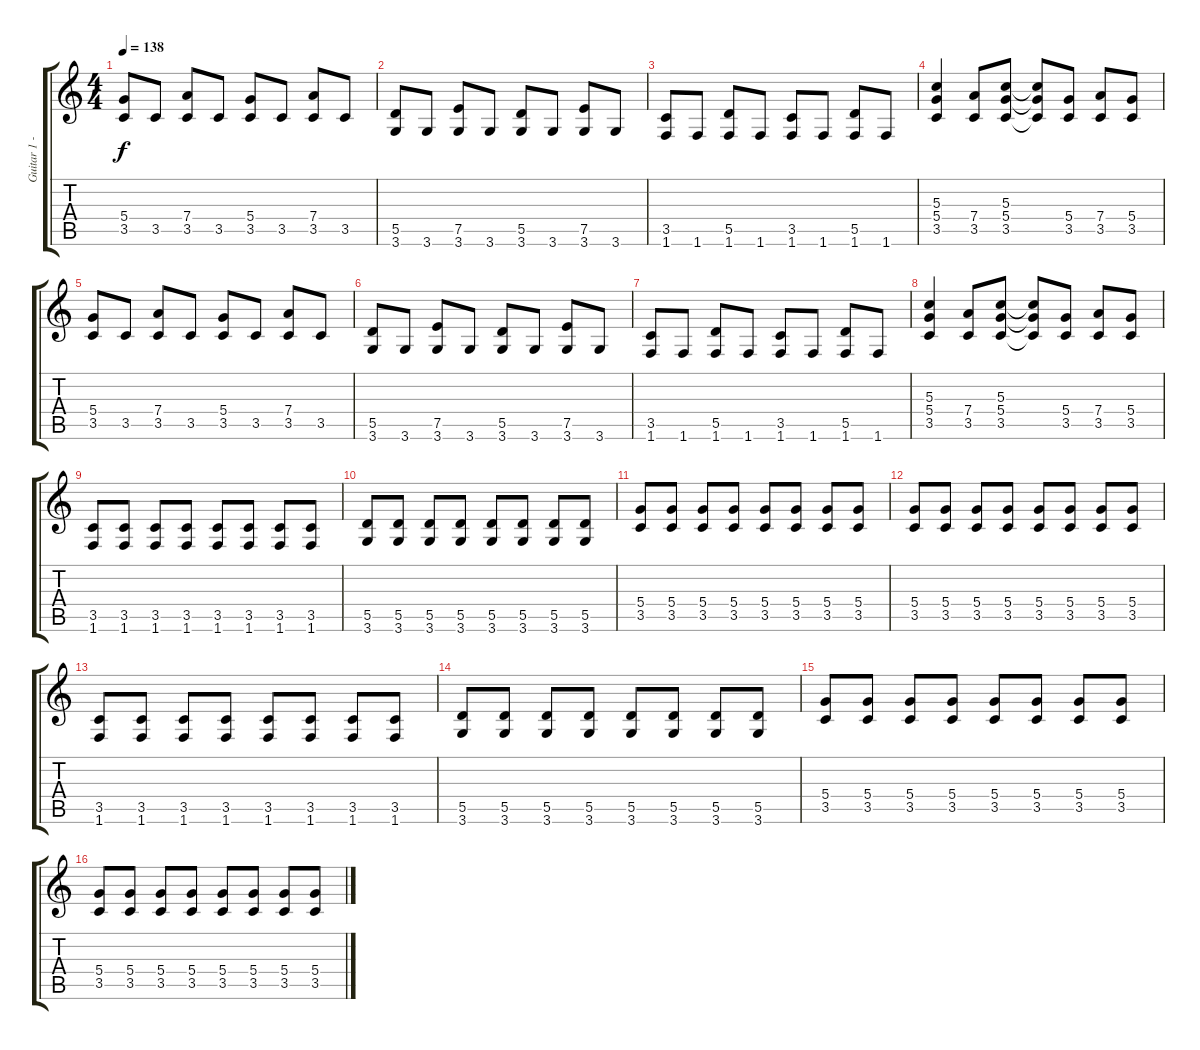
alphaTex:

\track ("Guitar 1 - Lead" "Guitar 1 -") {instrument overdrivenguitar}
\staff {score tabs}
\tuning (E4 B3 G3 D3 A2 E2) {hide}
\ts (4 4)
\tempo 138
\clef g2
\ks c
(5.4 3.5).8{dy f} 3.5.8 (7.4 3.5).8 3.5.8 (5.4 3.5).8 3.5.8 (7.4 3.5).8 3.5.8 |
(5.5 3.6).8 3.6.8 (7.5 3.6).8 3.6.8 (5.5 3.6).8 3.6.8 (7.5 3.6).8 3.6.8 |
(3.5 1.6).8 1.6.8 (5.5 1.6).8 1.6.8 (3.5 1.6).8 1.6.8 (5.5 1.6).8 1.6.8 |
(5.3 5.4 3.5).4 (7.4 3.5).8 (5.3 5.4 3.5).8 (5.3{t} 5.4{t} 3.5{t}).8 (5.4 3.5).8 (7.4 3.5).8 (5.4 3.5).8 |
(5.4 3.5).8 3.5.8 (7.4 3.5).8 3.5.8 (5.4 3.5).8 3.5.8 (7.4 3.5).8 3.5.8 |
(5.5 3.6).8 3.6.8 (7.5 3.6).8 3.6.8 (5.5 3.6).8 3.6.8 (7.5 3.6).8 3.6.8 |
(3.5 1.6).8 1.6.8 (5.5 1.6).8 1.6.8 (3.5 1.6).8 1.6.8 (5.5 1.6).8 1.6.8 |
(5.3 5.4 3.5).4 (7.4 3.5).8 (5.3 5.4 3.5).8 (5.3{t} 5.4{t} 3.5{t}).8 (5.4 3.5).8 (7.4 3.5).8 (5.4 3.5).8 |
(3.5 1.6).8 (3.5 1.6).8 (3.5 1.6).8 (3.5 1.6).8 (3.5 1.6).8 (3.5 1.6).8 (3.5 1.6).8 (3.5 1.6).8 |
(5.5 3.6).8 (5.5 3.6).8 (5.5 3.6).8 (5.5 3.6).8 (5.5 3.6).8 (5.5 3.6).8 (5.5 3.6).8 (5.5 3.6).8 |
(5.4 3.5).8 (5.4 3.5).8 (5.4 3.5).8 (5.4 3.5).8 (5.4 3.5).8 (5.4 3.5).8 (5.4 3.5).8 (5.4 3.5).8 |
(5.4 3.5).8 (5.4 3.5).8 (5.4 3.5).8 (5.4 3.5).8 (5.4 3.5).8 (5.4 3.5).8 (5.4 3.5).8 (5.4 3.5).8 |
(3.5 1.6).8 (3.5 1.6).8 (3.5 1.6).8 (3.5 1.6).8 (3.5 1.6).8 (3.5 1.6).8 (3.5 1.6).8 (3.5 1.6).8 |
(5.5 3.6).8 (5.5 3.6).8 (5.5 3.6).8 (5.5 3.6).8 (5.5 3.6).8 (5.5 3.6).8 (5.5 3.6).8 (5.5 3.6).8 |
(5.4 3.5).8 (5.4 3.5).8 (5.4 3.5).8 (5.4 3.5).8 (5.4 3.5).8 (5.4 3.5).8 (5.4 3.5).8 (5.4 3.5).8 |
(5.4 3.5).8 (5.4 3.5).8 (5.4 3.5).8 (5.4 3.5).8 (5.4 3.5).8 (5.4 3.5).8 (5.4 3.5).8 (5.4 3.5).8
